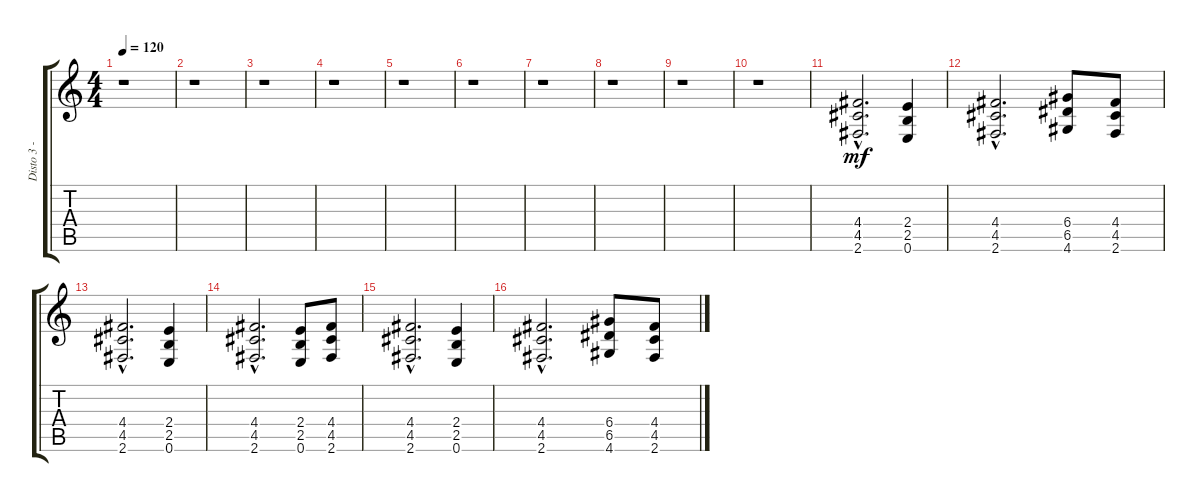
\track ("Disto 3 - Background" "Disto 3 - ") {instrument overdrivenguitar}
\staff {score tabs}
\tuning (E4 B3 G3 D3 A2 E2) {hide}
\ts (4 4)
\tempo 120
\clef g2
\ks c
r.1{dy mf} |
r.1 |
r.1 |
r.1 |
r.1 |
r.1 |
r.1 |
r.1 |
r.1 |
r.1 |
(4.4{hac} 4.5{hac} 2.6{hac}).2{d} (2.4 2.5 0.6).4 |
(4.4{hac} 4.5{hac} 2.6{hac}).2{d} (6.4 6.5 4.6).8 (4.4 4.5 2.6).8 |
(4.4{hac} 4.5{hac} 2.6{hac}).2{d} (2.4 2.5 0.6).4 |
(4.4{hac} 4.5{hac} 2.6{hac}).2{d} (2.4 2.5 0.6).8 (4.4 4.5 2.6).8 |
(4.4{hac} 4.5{hac} 2.6{hac}).2{d} (2.4 2.5 0.6).4 |
(4.4{hac} 4.5{hac} 2.6{hac}).2{d} (6.4 6.5 4.6).8 (4.4 4.5 2.6).8
